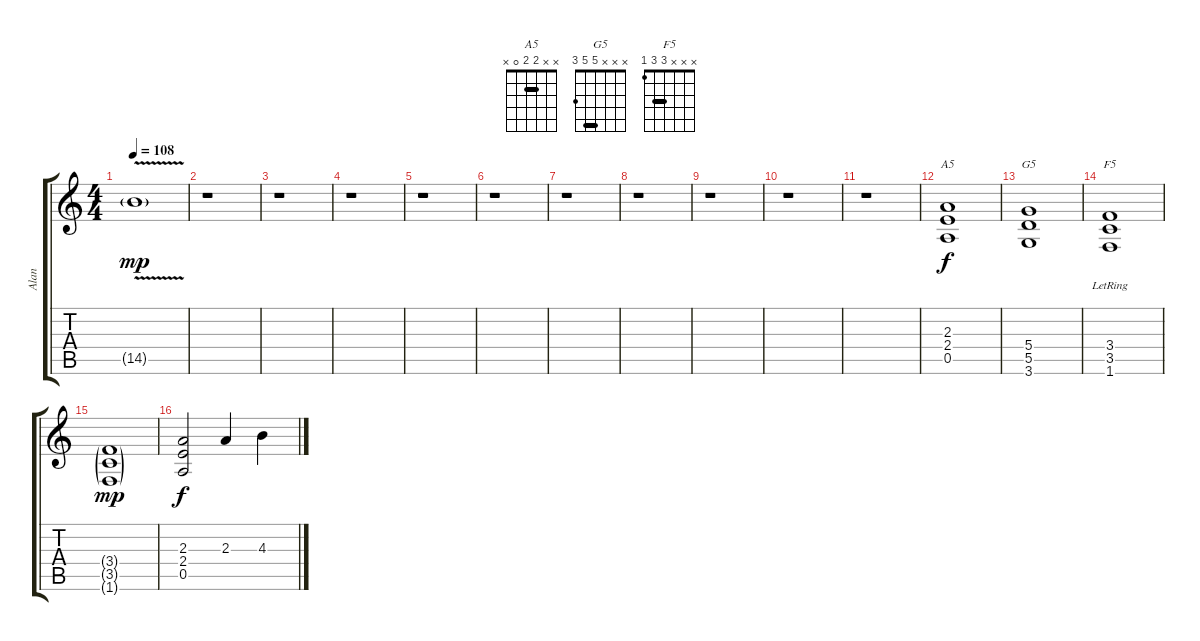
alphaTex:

\track ("Alan" "Alan") {instrument distortionguitar}
\staff {score tabs}
\tuning (E4 B3 G3 D3 A2 E2) {hide}
\chord ("A5" x x 2 2 0 x) {barre 2}
\chord ("G5" x x x 5 5 3) {barre 5}
\chord ("F5" x x x 3 3 1) {barre 3}
\ts (4 4)
\tempo 108
\clef g2
\ks c
14.5{v g}.1{dy mp} |
r.1 |
r.1 |
r.1 |
r.1 |
r.1 |
r.1 |
r.1 |
r.1 |
r.1 |
r.1 |
(2.3 2.4 0.5).1{ch "A5" dy f} |
(5.4 5.5 3.6).1{ch "G5"} |
(3.4{lr} 3.5{lr} 1.6{lr}).1{ch "F5"} |
(3.4{g} 3.5{g} 1.6{g}).1{dy mp} |
(2.3 2.4 0.5).2{dy f} 2.3.4 4.3.4
